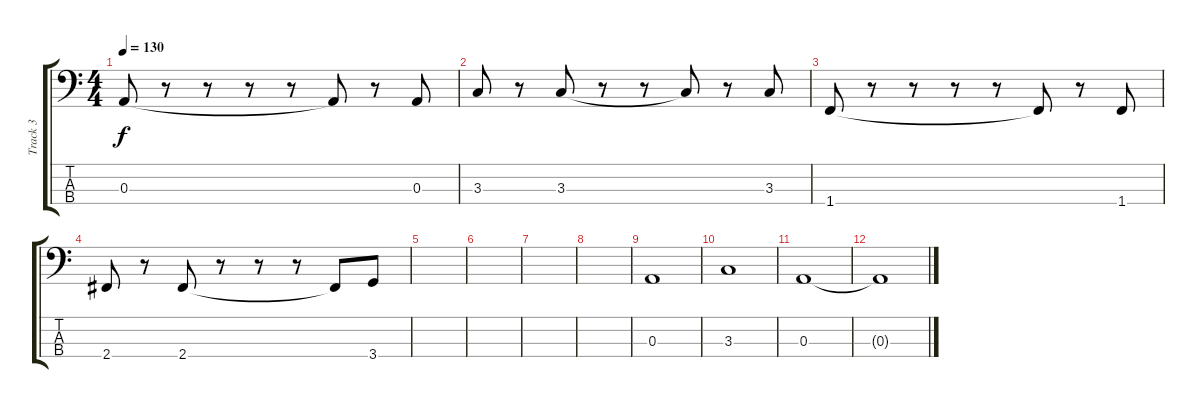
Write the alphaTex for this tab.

\track ("Track 3" "Track 3") {instrument contrabass}
\staff {score tabs}
\tuning (G2 D2 A1 E1) {hide}
\ts (4 4)
\tempo 130
\clef f4
\ks c
0.3.8{dy f} r.8 r.8 r.8 r.8 0.3{t}.8 r.8 0.3.8 |
3.3.8 r.8 3.3.8 r.8 r.8 3.3{t}.8 r.8 3.3.8 |
1.4.8 r.8 r.8 r.8 r.8 1.4{t}.8 r.8 1.4.8 |
2.4.8 r.8 2.4.8 r.8 r.8 r.8 2.4{t}.8 3.4.8 |
|
|
|
|
0.3.1 |
3.3.1 |
0.3.1 |
0.3{t}.1
